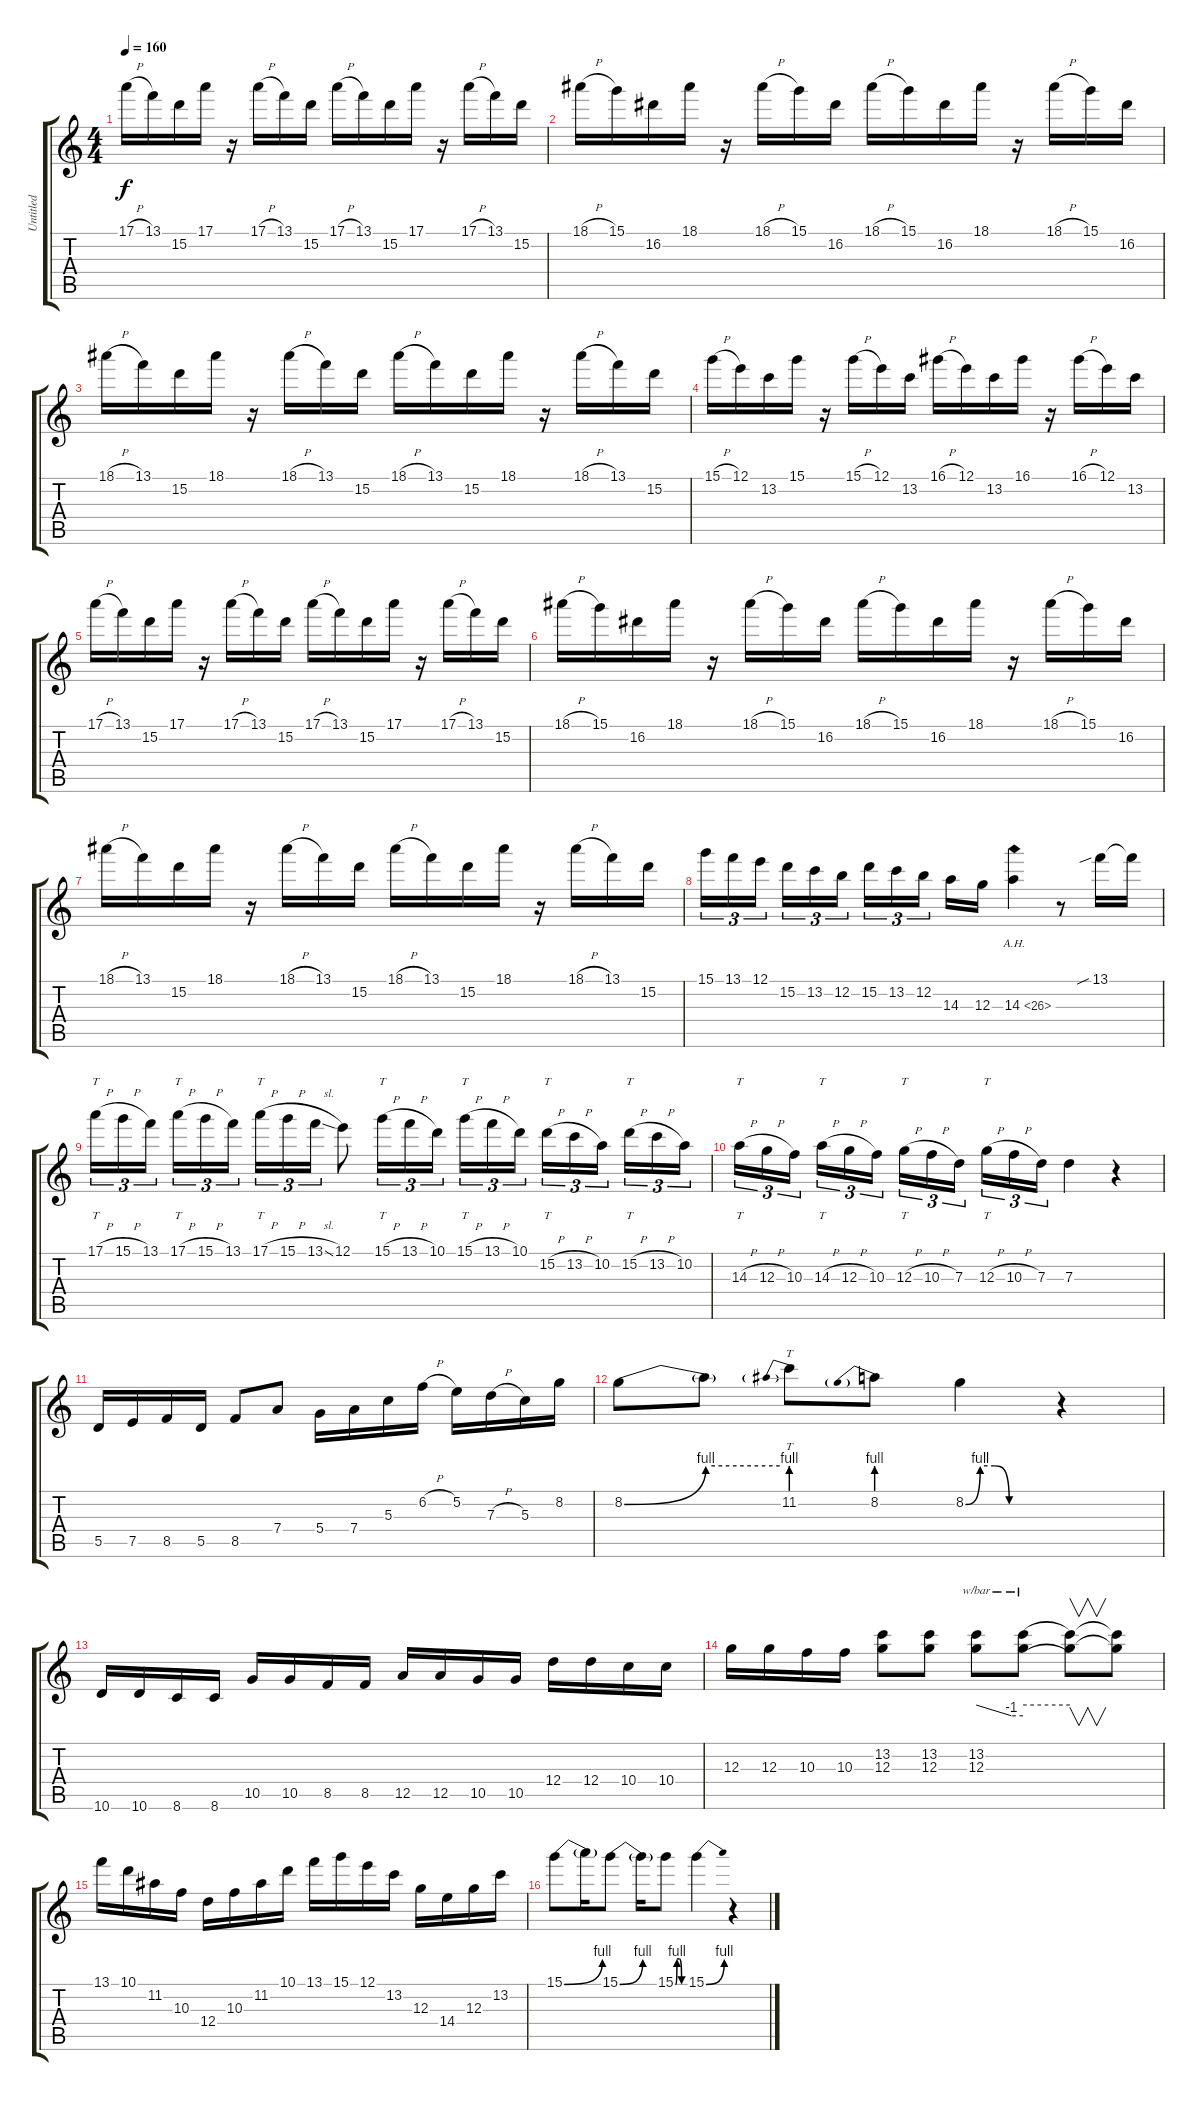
\track ("Untitled" "Untitled") {instrument overdrivenguitar}
\staff {score tabs}
\tuning (E4 B3 G3 D3 A2 E2) {hide}
\ts (4 4)
\tempo 160
\clef g2
\ks c
17.1{h}.16{dy f} 13.1.16 15.2.16 17.1.16 r.16 17.1{h}.16 13.1.16 15.2.16 17.1{h}.16 13.1.16 15.2.16 17.1.16 r.16 17.1{h}.16 13.1.16 15.2.16 |
18.1{h}.16 15.1.16 16.2.16 18.1.16 r.16 18.1{h}.16 15.1.16 16.2.16 18.1{h}.16 15.1.16 16.2.16 18.1.16 r.16 18.1{h}.16 15.1.16 16.2.16 |
18.1{h}.16 13.1.16 15.2.16 18.1.16 r.16 18.1{h}.16 13.1.16 15.2.16 18.1{h}.16 13.1.16 15.2.16 18.1.16 r.16 18.1{h}.16 13.1.16 15.2.16 |
15.1{h}.16 12.1.16 13.2.16 15.1.16 r.16 15.1{h}.16 12.1.16 13.2.16 16.1{h}.16 12.1.16 13.2.16 16.1.16 r.16 16.1{h}.16 12.1.16 13.2.16 |
17.1{h}.16 13.1.16 15.2.16 17.1.16 r.16 17.1{h}.16 13.1.16 15.2.16 17.1{h}.16 13.1.16 15.2.16 17.1.16 r.16 17.1{h}.16 13.1.16 15.2.16 |
18.1{h}.16 15.1.16 16.2.16 18.1.16 r.16 18.1{h}.16 15.1.16 16.2.16 18.1{h}.16 15.1.16 16.2.16 18.1.16 r.16 18.1{h}.16 15.1.16 16.2.16 |
18.1{h}.16 13.1.16 15.2.16 18.1.16 r.16 18.1{h}.16 13.1.16 15.2.16 18.1{h}.16 13.1.16 15.2.16 18.1.16 r.16 18.1{h}.16 13.1.16 15.2.16 |
15.1.16{tu (3 2)} 13.1.16{tu (3 2)} 12.1.16{tu (3 2) beam splitsecondary} 15.2.16{tu (3 2)} 13.2.16{tu (3 2)} 12.2.16{tu (3 2)} 15.2.16{tu (3 2)} 13.2.16{tu (3 2)} 12.2.16{tu (3 2) beam splitsecondary} 14.3.16 12.3.16 14.3{ah 12}.4 r.8 13.1{sib}.16{instrument distortionguitar} 13.1{t}.16 |
17.1{h}.16{tt tu (3 2)} 15.1{h}.16{tu (3 2)} 13.1.16{tu (3 2) beam splitsecondary} 17.1{h}.16{tt tu (3 2)} 15.1{h}.16{tu (3 2)} 13.1.16{tu (3 2)} 17.1{h}.16{tt tu (3 2)} 15.1{h}.16{tu (3 2)} 13.1{sl}.16{tu (3 2)} 12.1.8 15.1{h}.16{tt tu (3 2)} 13.1{h}.16{tu (3 2)} 10.1.16{tu (3 2) beam splitsecondary} 15.1{h}.16{tt tu (3 2)} 13.1{h}.16{tu (3 2)} 10.1.16{tu (3 2)} 15.2{h}.16{tt tu (3 2)} 13.2{h}.16{tu (3 2)} 10.2.16{tu (3 2) beam splitsecondary} 15.2{h}.16{tt tu (3 2)} 13.2{h}.16{tu (3 2)} 10.2.16{tu (3 2)} |
14.3{h}.16{tt tu (3 2)} 12.3{h}.16{tu (3 2)} 10.3.16{tu (3 2) beam splitsecondary} 14.3{h}.16{tt tu (3 2)} 12.3{h}.16{tu (3 2)} 10.3.16{tu (3 2)} 12.3{h}.16{tt tu (3 2)} 10.3{h}.16{tu (3 2)} 7.3.16{tu (3 2) beam splitsecondary} 12.3{h}.16{tt tu (3 2)} 10.3{h}.16{tu (3 2)} 7.3.16{tu (3 2)} 7.3.4 r.4 |
5.5.16 7.5.16 8.5.16 5.5.16 8.5.8 7.4.8 5.4.16 7.4.16 5.3.16 6.2{h}.16 5.2.16 7.3{h}.16 5.3.16 8.2.16 |
8.2{be (bend 0 0 60 4)}.8 8.2{be (hold 0 4 60 4) t}.8 11.2{be (prebend 0 4 60 4)}.8{tt} 8.2{be (prebend 0 4 60 4)}.8 8.2{be (custom 0 0 10 4 20 4 30 0 60 0)}.4 r.4 |
10.6.16 10.6.16 8.6.16 8.6.16 10.5.16 10.5.16 8.5.16 8.5.16 12.5.16 12.5.16 10.5.16 10.5.16 12.4.16 12.4.16 10.4.16 10.4.16 |
12.3.16 12.3.16 10.3.16 10.3.16 (13.2 12.3).8 (13.2 12.3).8 (13.2 12.3).8{tbe (custom default 0 0 45 -4 60 -4)} (13.2{t} 12.3{t}).8{tbe (hold default 0 0 60 0)} (13.2{t} 12.3{t}).8{v} (13.2{t} 12.3{t}).8 |
13.1.16 10.1.16 11.2.16 10.3.16 12.4.16 10.3.16 11.2.16 10.1.16 13.1.16 15.1.16 12.1.16 13.2.16 12.3.16 14.4.16 12.3.16 13.2.16 |
15.1{be (bend 0 0 60 4)}.8 15.1{t}.16 15.1{be (bend 0 0 60 4)}.8 15.1{be (hold 40 0 60 0) t}.16 15.1{be (custom 0 0 10 4 25 4 40 0 60 0)}.8 15.1{be (bend 0 0 60 4)}.4 r.4
